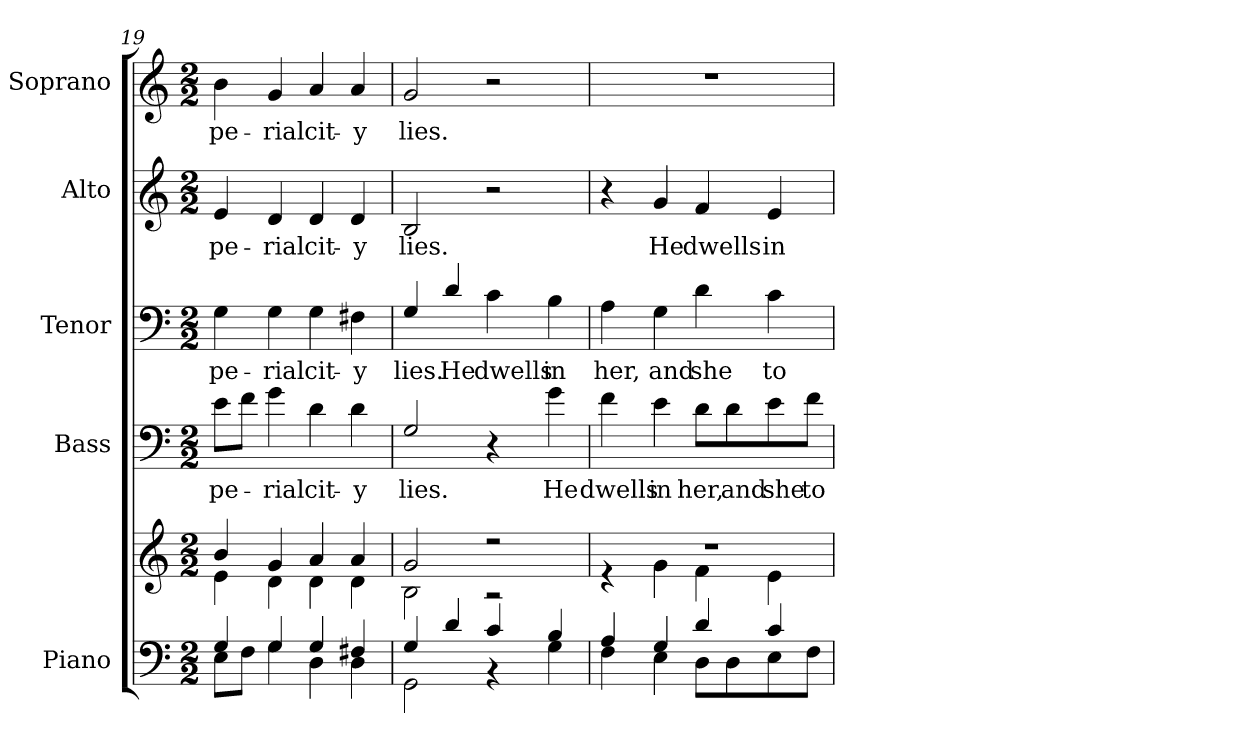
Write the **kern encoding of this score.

**kern	**kern	**kern	**text	**kern	**text	**kern	**text	**kern	**text
*part5	*part5	*part4	*part4	*part3	*part3	*part2	*part2	*part1	*part1
*staff6	*staff5	*staff4	*staff4	*staff3	*staff3	*staff2	*staff2	*staff1	*staff1
*I"Piano	*	*I"Bass	*	*I"Tenor	*	*I"Alto	*	*I"Soprano	*
*I'Pno.	*	*	*	*	*	*	*	*	*
*clefF4	*clefG2	*clefF4	*	*clefF4	*	*clefG2	*	*clefG2	*
*	*	*ITrd7c12	*	*	*	*	*	*	*
*k[]	*k[]	*k[]	*	*k[]	*	*k[]	*	*k[]	*
*C:	*C:	*C:	*	*C:	*	*C:	*	*C:	*
*M2/2	*M2/2	*M2/2	*	*M2/2	*	*M2/2	*	*M2/2	*
=19	=19	=19	=19	=19	=19	=19	=19	=19	=19
*^	*^	*	*	*	*	*	*	*	*
!	!	!	!	!	!LO:LY:b:color=#000000	!	!	!	!	!	!
!	!	!	!	!	!	!	!LO:LY:b:color=#000000	!	!	!	!
!	!	!	!	!	!	!	!	!	!LO:LY:b:color=#000000	!	!
!	!	!	!	!	!	!	!	!	!	!	!LO:LY:b:color=#000000
4Gi/	8Ei\L	4bi/	4ei\	8Ei\L	-pe-	4Gi\	-pe-	4ei/	-pe-	4bi\	-pe-
.	8Fi\J	.	.	8Fi\J	.	.	.	.	.	.	.
!	!	!	!	!	!LO:LY:b:color=#000000	!	!	!	!	!	!
!	!	!	!	!	!	!	!LO:LY:b:color=#000000	!	!	!	!
!	!	!	!	!	!	!	!	!	!LO:LY:b:color=#000000	!	!
!	!	!	!	!	!	!	!	!	!	!	!LO:LY:b:color=#000000
4Gi/	4Gi\	4gi/	4di\	4Gi\	-rial	4Gi\	-rial	4di/	-rial	4gi/	-rial
!	!	!	!	!	!LO:LY:b:color=#000000	!	!	!	!	!	!
!	!	!	!	!	!	!	!LO:LY:b:color=#000000	!	!	!	!
!	!	!	!	!	!	!	!	!	!LO:LY:b:color=#000000	!	!
!	!	!	!	!	!	!	!	!	!	!	!LO:LY:b:color=#000000
4Gi/	4Di\	4ai/	4di\	4Di\	cit-	4Gi\	cit-	4di/	cit-	4ai/	cit-
!	!	!	!	!	!LO:LY:b:color=#000000	!	!	!	!	!	!
!	!	!	!	!	!	!	!LO:LY:b:color=#000000	!	!	!	!
!	!	!	!	!	!	!	!	!	!LO:LY:b:color=#000000	!	!
!	!	!	!	!	!	!	!	!	!	!	!LO:LY:b:color=#000000
4F#Xi/	4Di\	4ai/	4di\	4Di\	-y	4F#Xi\	-y	4di/	-y	4ai/	-y
=20	=20	=20	=20	=20	=20	=20	=20	=20	=20	=20	=20
!	!	!	!	!	!LO:LY:b:color=#000000	!	!	!	!	!	!
!	!	!	!	!	!	!	!LO:LY:b:color=#000000	!	!	!	!
!	!	!	!	!	!	!	!	!	!LO:LY:b:color=#000000	!	!
!	!	!	!	!	!	!	!	!	!	!	!LO:LY:b:color=#000000
4Gi/	2GGi\	2gi/	2Bi\	2GGi/	lies.	4Gi/	lies.	2Bi/	lies.	2gi/	lies.
!	!	!	!	!	!	!	!LO:LY:b:color=#000000	!	!	!	!
4di/	.	.	.	.	.	4di/	He	.	.	.	.
!	!	!	!	!	!	!	!LO:LY:b:color=#000000	!	!	!	!
4ci/	4r	2r	2r	4r	.	4ci\	dwells	2r	.	2r	.
!	!	!	!	!	!LO:LY:b:color=#000000	!	!	!	!	!	!
!	!	!	!	!	!	!	!LO:LY:b:color=#000000	!	!	!	!
4Bi/	4Gi\	.	.	4Gi\	He	4Bi\	in	.	.	.	.
!!LO:LB:g=z
=21	=21	=21	=21	=21	=21	=21	=21	=21	=21	=21	=21
!	!	!	!	!	!LO:LY:b:color=#000000	!	!	!	!	!	!
!	!	!	!	!	!	!	!LO:LY:b:color=#000000	!	!	!	!
4Ai/	4Fi\	1r	4r	4Fi\	dwells	4Ai\	her,	4r	.	1r	.
!	!	!	!	!	!LO:LY:b:color=#000000	!	!	!	!	!	!
!	!	!	!	!	!	!	!LO:LY:b:color=#000000	!	!	!	!
!	!	!	!	!	!	!	!	!	!LO:LY:b:color=#000000	!	!
4Gi/	4Ei\	.	4gi\	4Ei\	in	4Gi\	and	4gi/	He	.	.
!	!	!	!	!	!LO:LY:b:color=#000000	!	!	!	!	!	!
!	!	!	!	!	!	!	!LO:LY:b:color=#000000	!	!	!	!
!	!	!	!	!	!	!	!	!	!LO:LY:b:color=#000000	!	!
4di/	8Di\L	.	4fi\	8Di\L	her,	4di\	she	4fi/	dwells	.	.
!	!	!	!	!	!LO:LY:b:color=#000000	!	!	!	!	!	!
.	8Di\	.	.	8Di\	and	.	.	.	.	.	.
!	!	!	!	!	!LO:LY:b:color=#000000	!	!	!	!	!	!
!	!	!	!	!	!	!	!LO:LY:b:color=#000000	!	!	!	!
!	!	!	!	!	!	!	!	!	!LO:LY:b:color=#000000	!	!
4ci/	8Ei\	.	4ei\	8Ei\	she	4ci\	to	4ei/	in	.	.
!	!	!	!	!	!LO:LY:b:color=#000000	!	!	!	!	!	!
.	8Fi\J	.	.	8Fi\J	to	.	.	.	.	.	.
*v	*v	*	*	*	*	*	*	*	*	*	*
*	*v	*v	*	*	*	*	*	*	*	*
=	=	=	=	=	=	=	=	=	=
*-	*-	*-	*-	*-	*-	*-	*-	*-	*-
